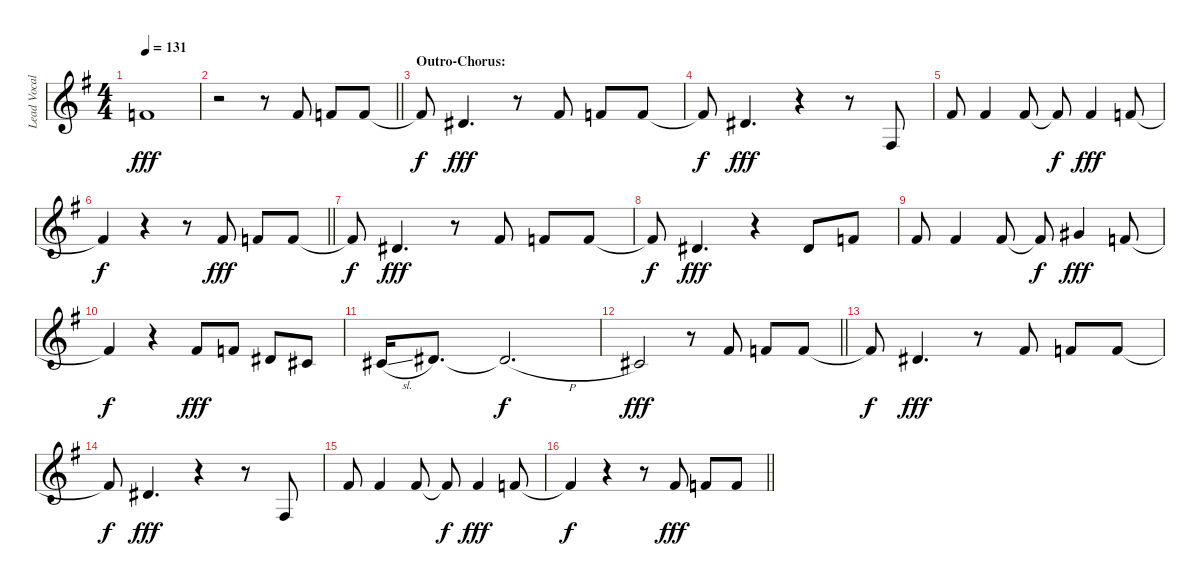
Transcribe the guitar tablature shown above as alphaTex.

\track ("Lead Vocals" "Lead Vocal") {instrument brightacousticpiano}
\staff {score}
\tuning (Eb4 Bb3 Gb3 Db3 Ab2 Eb2) {hide}
\ts (4 4)
\tempo 131
\clef g2
\ks g
7.2.1{dy fff} |
\barLineRight lightlight
r.2 r.8 8.2.8 7.2.8 7.2.8 |
\section ("" "Outro-Chorus:")
7.2{t}.8{dy f} 5.2.4{d dy fff} r.8 8.2.8 7.2.8 7.2.8 |
7.2{t}.8{dy f} 5.2.4{d dy fff} r.4 r.8 5.4.8 |
8.2.8 8.2.4 8.2.8 8.2{t}.8{dy f} 8.2.4{dy fff} 7.2.8 |
\barLineRight lightlight
7.2{t}.4{dy f} r.4 r.8 8.2.8{dy fff} 7.2.8 7.2.8 |
7.2{t}.8{dy f} 5.2.4{d dy fff} r.8 8.2.8 7.2.8 7.2.8 |
7.2{t}.8{dy f} 5.2.4{d dy fff} r.4 5.2.8 7.2.8 |
8.2.8 8.2.4 8.2.8 8.2{t}.8{dy f} 10.2.4{dy fff} 7.2.8 |
7.2{t}.4{dy f} r.4 8.2.8{dy fff} 7.2.8 5.2.8 3.2.8 |
3.2{sl}.16 5.2.8{d} 5.2{h t}.2{d dy f} |
\barLineRight lightlight
3.2.2{dy fff} r.8 8.2.8 7.2.8 7.2.8 |
7.2{t}.8{dy f} 5.2.4{d dy fff} r.8 8.2.8 7.2.8 7.2.8 |
7.2{t}.8{dy f} 5.2.4{d dy fff} r.4 r.8 5.4.8 |
8.2.8 8.2.4 8.2.8 8.2{t}.8{dy f} 8.2.4{dy fff} 7.2.8 |
\barLineRight lightlight
7.2{t}.4{dy f} r.4 r.8 8.2.8{dy fff} 7.2.8 7.2.8
